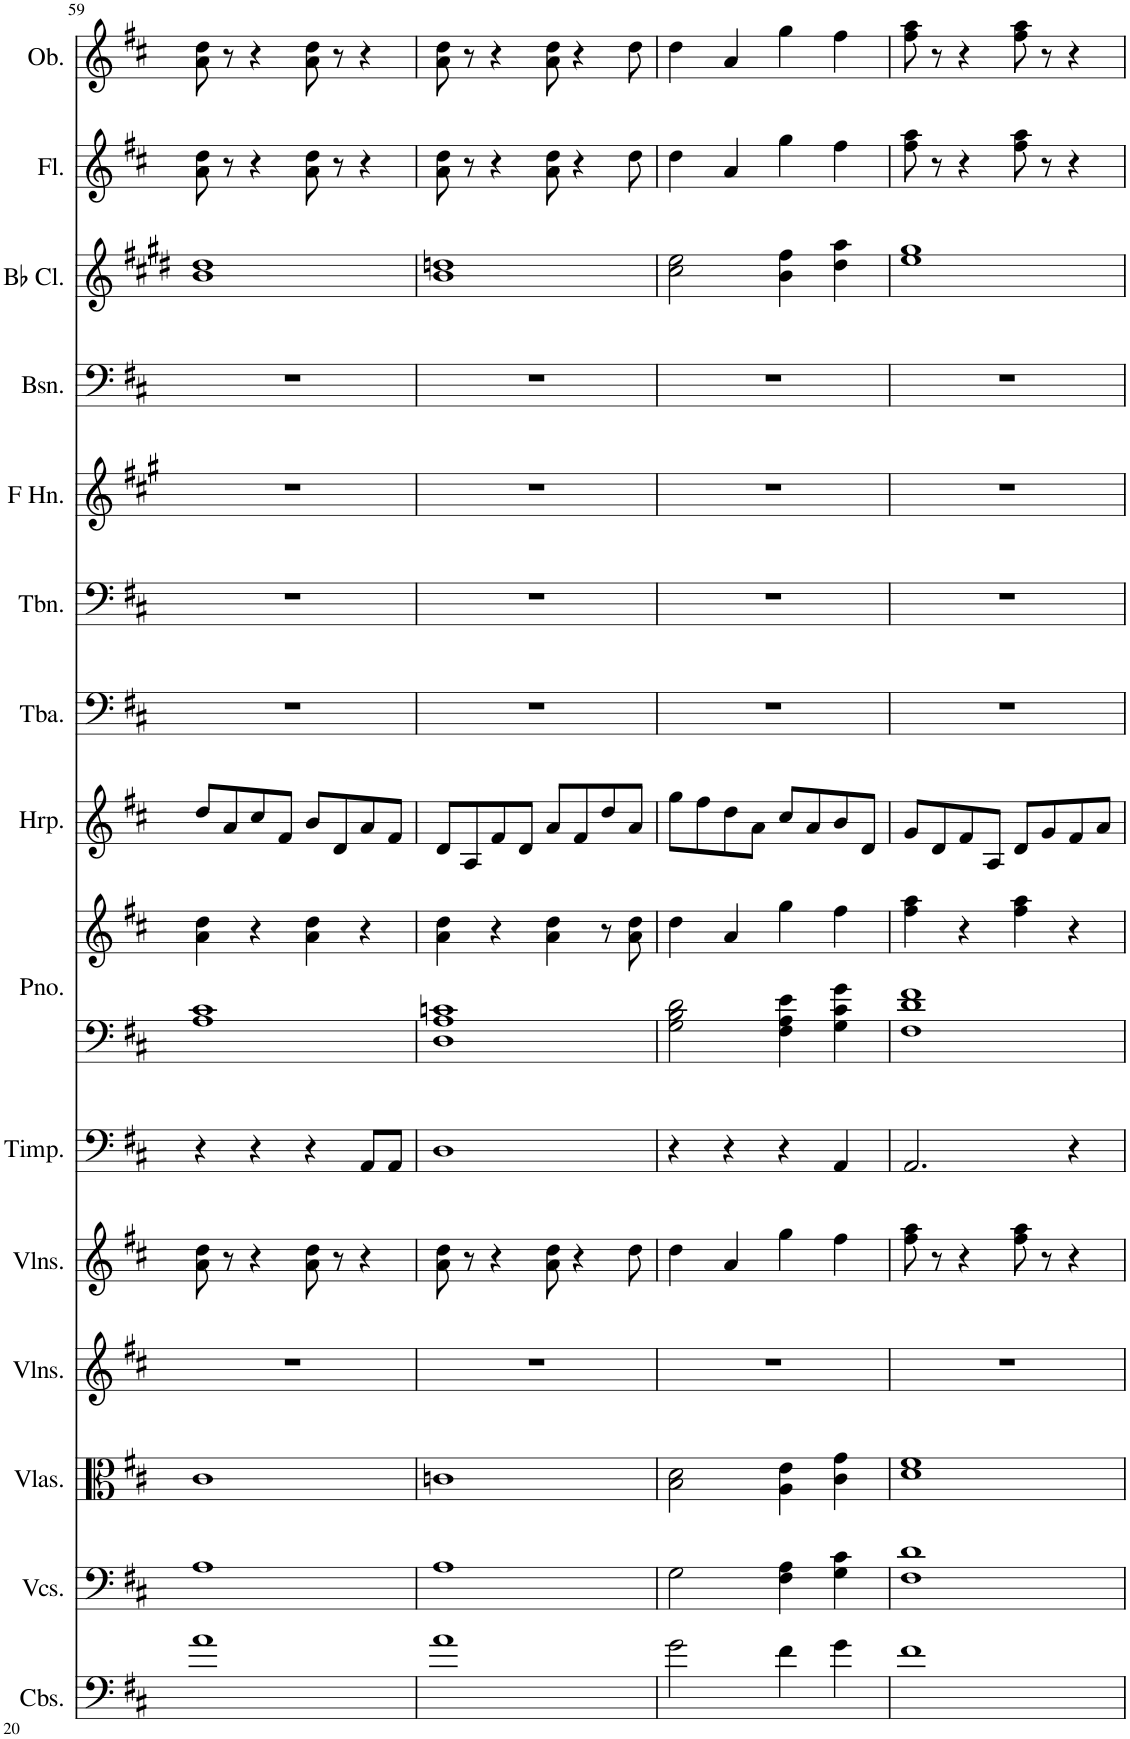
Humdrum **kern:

**kern	**kern	**kern	**kern	**kern	**kern	**kern	**kern	**kern	**kern	**kern	**kern	**kern	**kern	**kern	**kern
*part15	*part14	*part13	*part12	*part11	*part10	*part9	*part9	*part8	*part7	*part6	*part5	*part4	*part3	*part2	*part1
*staff16	*staff15	*staff14	*staff13	*staff12	*staff11	*staff10	*staff9	*staff8	*staff7	*staff6	*staff5	*staff4	*staff3	*staff2	*staff1
*I"Contrabasses	*I"Violoncellos	*I"Violas	*I"Violins	*I"Violins	*I"Timpani	*I"Piano	*	*I"Harp	*I"Tuba	*I"Trombone	*I"Horn in F	*I"Bassoon	*I"Bb Clarinet	*I"Flute	*I"Oboe
*I'Cbs.	*I'Vcs.	*I'Vlas.	*I'Vlns.	*I'Vlns.	*I'Timp.	*I'Pno.	*	*I'Hrp.	*I'Tba.	*I'Tbn.	*	*I'Bsn.	*I'Bb Cl.	*I'Fl.	*I'Ob.
!!LO:PB:g=z
*clefF4	*clefF4	*clefC3	*clefG2	*clefG2	*clefF4	*clefF4	*clefG2	*clefG2	*clefF4	*clefF4	*clefG2	*clefF4	*clefG2	*clefG2	*clefG2
*Trd7c12	*	*	*	*	*	*	*	*	*	*	*Trd4c7	*	*Trd1c2	*	*
*k[f#c#]	*k[f#c#]	*k[f#c#]	*k[f#c#]	*k[f#c#]	*k[f#c#]	*k[f#c#]	*k[f#c#]	*k[f#c#]	*k[f#c#]	*k[f#c#]	*k[f#c#g#]	*k[f#c#]	*k[f#c#g#d#]	*k[f#c#]	*k[f#c#]
*M4/4	*M4/4	*M4/4	*M4/4	*M4/4	*M4/4	*M4/4	*M4/4	*M4/4	*M4/4	*M4/4	*M4/4	*M4/4	*M4/4	*M4/4	*M4/4
=59	=59	=59	=59	=59	=59	=59	=59	=59	=59	=59	=59	=59	=59	=59	=59
1a	1A	1c#	1r	8a\ 8dd\	4r	1A 1c#	4a\ 4dd\	8dd/L	1r	1r	1r	1r	1b 1dd#	8a\ 8dd\	8a\ 8dd\
.	.	.	.	8r	.	.	.	8a/	.	.	.	.	.	8r	8r
.	.	.	.	4r	4r	.	4r	8cc#/	.	.	.	.	.	4r	4r
.	.	.	.	.	.	.	.	8f#/J	.	.	.	.	.	.	.
.	.	.	.	8a\ 8dd\	4r	.	4a\ 4dd\	8b/L	.	.	.	.	.	8a\ 8dd\	8a\ 8dd\
.	.	.	.	8r	.	.	.	8d/	.	.	.	.	.	8r	8r
.	.	.	.	4r	8AA/L	.	4r	8a/	.	.	.	.	.	4r	4r
.	.	.	.	.	8AA/J	.	.	8f#/J	.	.	.	.	.	.	.
=60	=60	=60	=60	=60	=60	=60	=60	=60	=60	=60	=60	=60	=60	=60	=60
1a	1A	1cn	1r	8a\ 8dd\	1D	1D 1A 1cn	4a\ 4dd\	8d/L	1r	1r	1r	1r	1b 1ddn	8a\ 8dd\	8a\ 8dd\
.	.	.	.	8r	.	.	.	8A/	.	.	.	.	.	8r	8r
.	.	.	.	4r	.	.	4r	8f#/	.	.	.	.	.	4r	4r
.	.	.	.	.	.	.	.	8d/J	.	.	.	.	.	.	.
.	.	.	.	8a\ 8dd\	.	.	4a\ 4dd\	8a/L	.	.	.	.	.	8a\ 8dd\	8a\ 8dd\
.	.	.	.	4r	.	.	.	8f#/	.	.	.	.	.	4r	4r
.	.	.	.	.	.	.	8r	8dd/	.	.	.	.	.	.	.
.	.	.	.	8dd\	.	.	8a\ 8dd\	8a/J	.	.	.	.	.	8dd\	8dd\
=61	=61	=61	=61	=61	=61	=61	=61	=61	=61	=61	=61	=61	=61	=61	=61
2g\	2G\	2B\ 2d\	1r	4dd\	4r	2G\ 2B\ 2d\	4dd\	8gg\L	1r	1r	1r	1r	2cc#\ 2ee\	4dd\	4dd\
.	.	.	.	.	.	.	.	8ff#\	.	.	.	.	.	.	.
.	.	.	.	4a/	4r	.	4a/	8dd\	.	.	.	.	.	4a/	4a/
.	.	.	.	.	.	.	.	8a\J	.	.	.	.	.	.	.
4f#\	4F#\ 4A\	4A\ 4e\	.	4gg\	4r	4F#\ 4A\ 4e\	4gg\	8cc#/L	.	.	.	.	4b\ 4ff#\	4gg\	4gg\
.	.	.	.	.	.	.	.	8a/	.	.	.	.	.	.	.
4g\	4G\ 4c#\	4c#\ 4g\	.	4ff#\	4AA/	4G\ 4c#\ 4g\	4ff#\	8b/	.	.	.	.	4dd#\ 4aa\	4ff#\	4ff#\
.	.	.	.	.	.	.	.	8d/J	.	.	.	.	.	.	.
=62	=62	=62	=62	=62	=62	=62	=62	=62	=62	=62	=62	=62	=62	=62	=62
1f#	1F# 1d	1d 1f#	1r	8ff#\ 8aa\	2.AA/	1F# 1d 1f#	4ff#\ 4aa\	8g/L	1r	1r	1r	1r	1ee 1gg#	8ff#\ 8aa\	8ff#\ 8aa\
.	.	.	.	8r	.	.	.	8d/	.	.	.	.	.	8r	8r
.	.	.	.	4r	.	.	4r	8f#/	.	.	.	.	.	4r	4r
.	.	.	.	.	.	.	.	8A/J	.	.	.	.	.	.	.
.	.	.	.	8ff#\ 8aa\	.	.	4ff#\ 4aa\	8d/L	.	.	.	.	.	8ff#\ 8aa\	8ff#\ 8aa\
.	.	.	.	8r	.	.	.	8g/	.	.	.	.	.	8r	8r
.	.	.	.	4r	4r	.	4r	8f#/	.	.	.	.	.	4r	4r
.	.	.	.	.	.	.	.	8a/J	.	.	.	.	.	.	.
=	=	=	=	=	=	=	=	=	=	=	=	=	=	=	=
*-	*-	*-	*-	*-	*-	*-	*-	*-	*-	*-	*-	*-	*-	*-	*-
